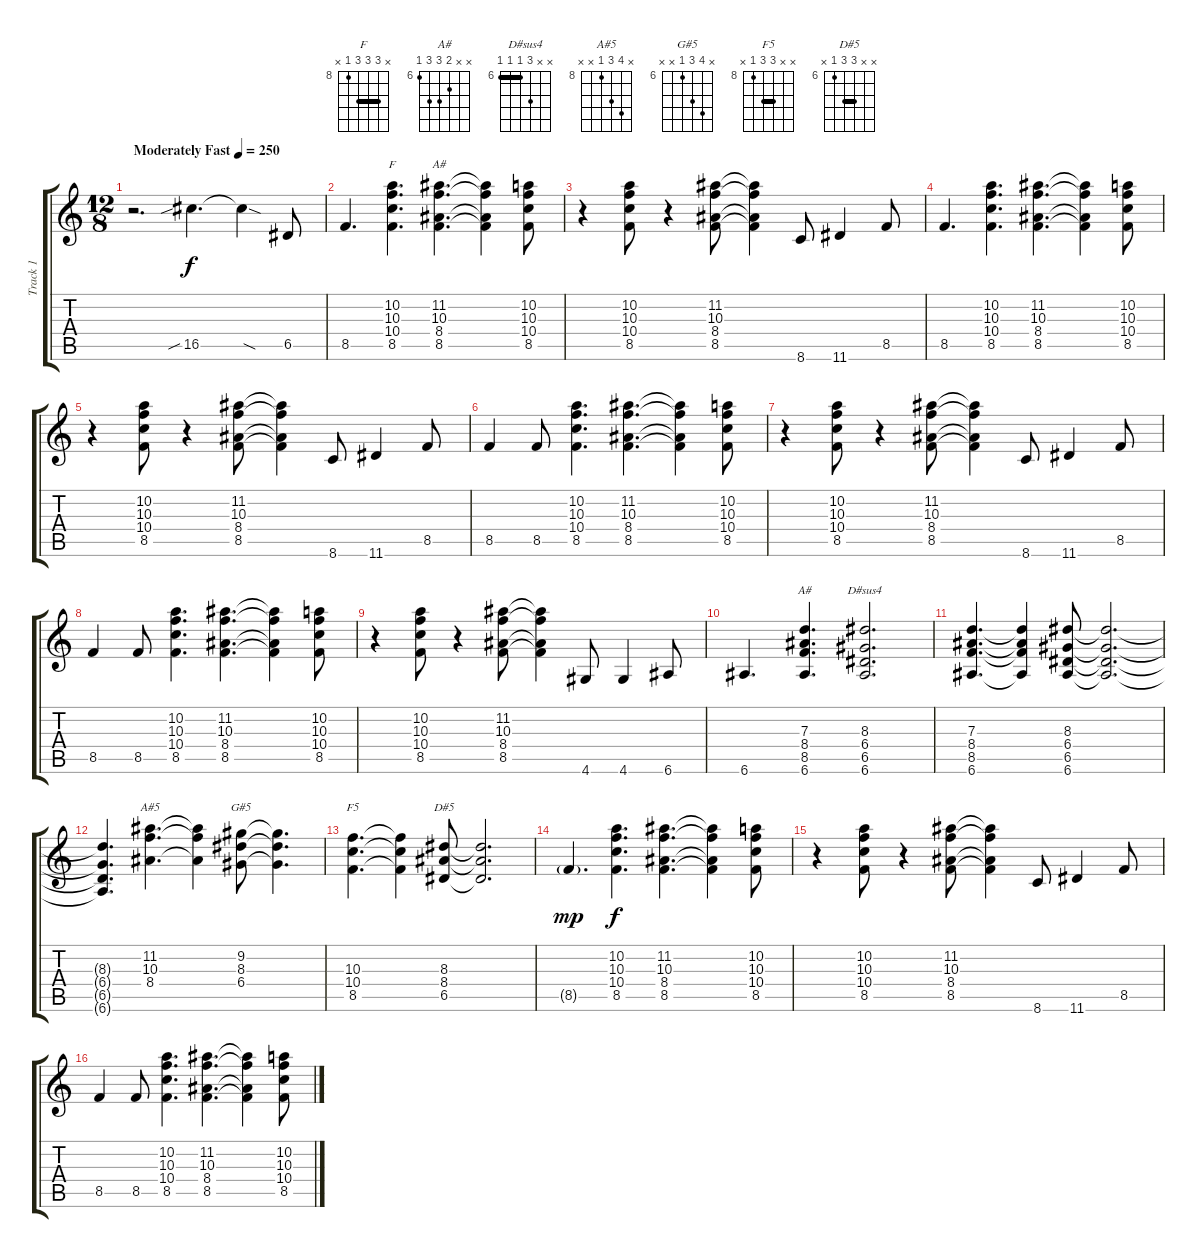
\track ("Track 1" "Track 1") {instrument electricguitarclean}
\staff {score tabs}
\tuning (E4 B3 G3 D3 A2 E2) {hide}
\chord ("F" x 10 10 10 8 x) {firstfret 8 barre 10}
\chord ("A#" x 11 10 8 8 x) {firstfret 8 barre 8}
\chord ("A#" x x 7 8 8 6) {firstfret 6}
\chord ("D#sus4" x x 8 6 6 6) {firstfret 6 barre 6}
\chord ("A#5" x 11 10 8 x x) {firstfret 8}
\chord ("G#5" x 9 8 6 x x) {firstfret 6}
\chord ("F5" x x 10 10 8 x) {firstfret 8 barre 10}
\chord ("D#5" x x 8 8 6 x) {firstfret 6 barre 8}
\ts (12 8)
\tempo (250 "Moderately Fast")
\clef g2
\ks c
r.2{d dy f instrument electricguitarclean} 16.5{sib}.4{d} 16.5{sod t}.4 6.5.8 |
8.5.4{d} (10.2 10.3 10.4 8.5).4{d ch "F"} (11.2 10.3 8.4 8.5).4{d ch "A#"} (11.2{t} 10.3{t} 8.4{t} 8.5{t}).4 (10.2 10.3 10.4 8.5).8 |
r.4 (10.2 10.3 10.4 8.5).8 r.4 (11.2 10.3 8.4 8.5).8 (11.2{t} 10.3{t} 8.4{t} 8.5{t}).4 8.6.8 11.6.4 8.5.8 |
8.5.4{d} (10.2 10.3 10.4 8.5).4{d} (11.2 10.3 8.4 8.5).4{d} (11.2{t} 10.3{t} 8.4{t} 8.5{t}).4 (10.2 10.3 10.4 8.5).8 |
r.4 (10.2 10.3 10.4 8.5).8 r.4 (11.2 10.3 8.4 8.5).8 (11.2{t} 10.3{t} 8.4{t} 8.5{t}).4 8.6.8 11.6.4 8.5.8 |
8.5.4 8.5.8 (10.2 10.3 10.4 8.5).4{d} (11.2 10.3 8.4 8.5).4{d} (11.2{t} 10.3{t} 8.4{t} 8.5{t}).4 (10.2 10.3 10.4 8.5).8 |
r.4 (10.2 10.3 10.4 8.5).8 r.4 (11.2 10.3 8.4 8.5).8 (11.2{t} 10.3{t} 8.4{t} 8.5{t}).4 8.6.8 11.6.4 8.5.8 |
8.5.4 8.5.8 (10.2 10.3 10.4 8.5).4{d} (11.2 10.3 8.4 8.5).4{d} (11.2{t} 10.3{t} 8.4{t} 8.5{t}).4 (10.2 10.3 10.4 8.5).8 |
r.4 (10.2 10.3 10.4 8.5).8 r.4 (11.2 10.3 8.4 8.5).8 (11.2{t} 10.3{t} 8.4{t} 8.5{t}).4 4.6.8 4.6.4 6.6.8 |
6.6.4{d} (7.3 8.4 8.5 6.6).4{d ch "A#"} (8.3 6.4 6.5 6.6).2{d ch "D#sus4"} |
(7.3 8.4 8.5 6.6).4{d} (7.3{t} 8.4{t} 8.5{t} 6.6{t}).4 (8.3 6.4 6.5 6.6).8 (8.3{t} 6.4{t} 6.5{t} 6.6{t}).2{d} |
(8.3{t} 6.4{t} 6.5{t} 6.6{t}).4{d} (11.2 10.3 8.4).4{d ch "A#5"} (11.2{t} 10.3{t} 8.4{t}).4 (9.2 8.3 6.4).8{ch "G#5"} (9.2{t} 8.3{t} 6.4{t}).4{d} |
(10.3 10.4 8.5).4{d ch "F5"} (10.3{t} 10.4{t} 8.5{t}).4 (8.3 8.4 6.5).8{ch "D#5"} (8.3{t} 8.4{t} 6.5{t}).2{d} |
8.5{g}.4{d dy mp} (10.2 10.3 10.4 8.5).4{d dy f} (11.2 10.3 8.4 8.5).4{d} (11.2{t} 10.3{t} 8.4{t} 8.5{t}).4 (10.2 10.3 10.4 8.5).8 |
r.4 (10.2 10.3 10.4 8.5).8 r.4 (11.2 10.3 8.4 8.5).8 (11.2{t} 10.3{t} 8.4{t} 8.5{t}).4 8.6.8 11.6.4 8.5.8 |
8.5.4 8.5.8 (10.2 10.3 10.4 8.5).4{d} (11.2 10.3 8.4 8.5).4{d} (11.2{t} 10.3{t} 8.4{t} 8.5{t}).4 (10.2 10.3 10.4 8.5).8
